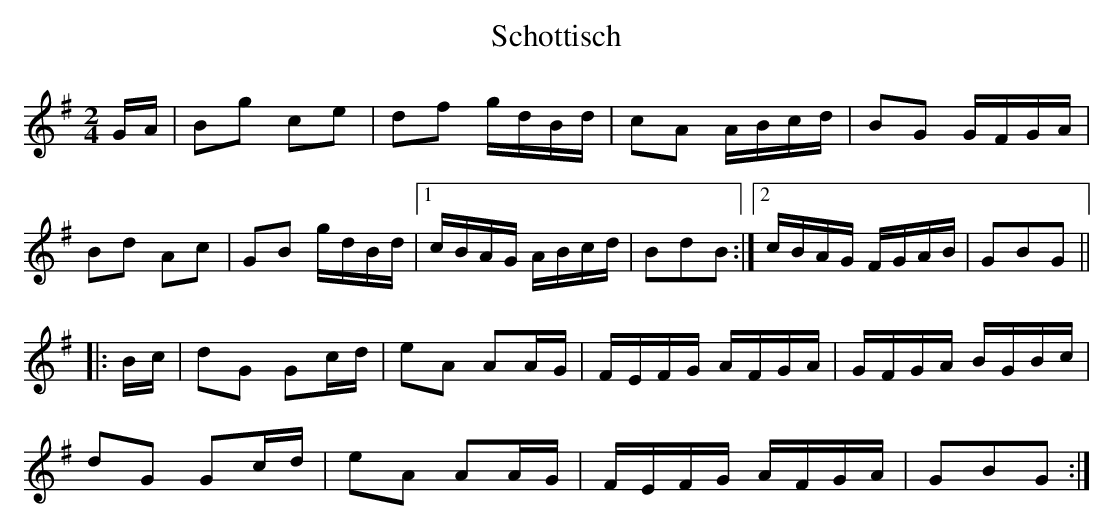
X:1
T:Schottisch
M:2/4
L:1/16
K:G
GA|B2g2 c2e2|d2f2 gdBd|c2A2 ABcd|B2G2 GFGA|
B2d2 A2c2|G2B2 gdBd|1cBAG ABcd|B2d2B2:|2cBAG FGAB|G2B2G2||
|:Bc|d2G2 G2cd|e2A2 A2AG|FEFG AFGA|GFGA BGBc|
d2G2 G2cd|e2A2 A2AG|FEFG AFGA|G2B2G2:|
